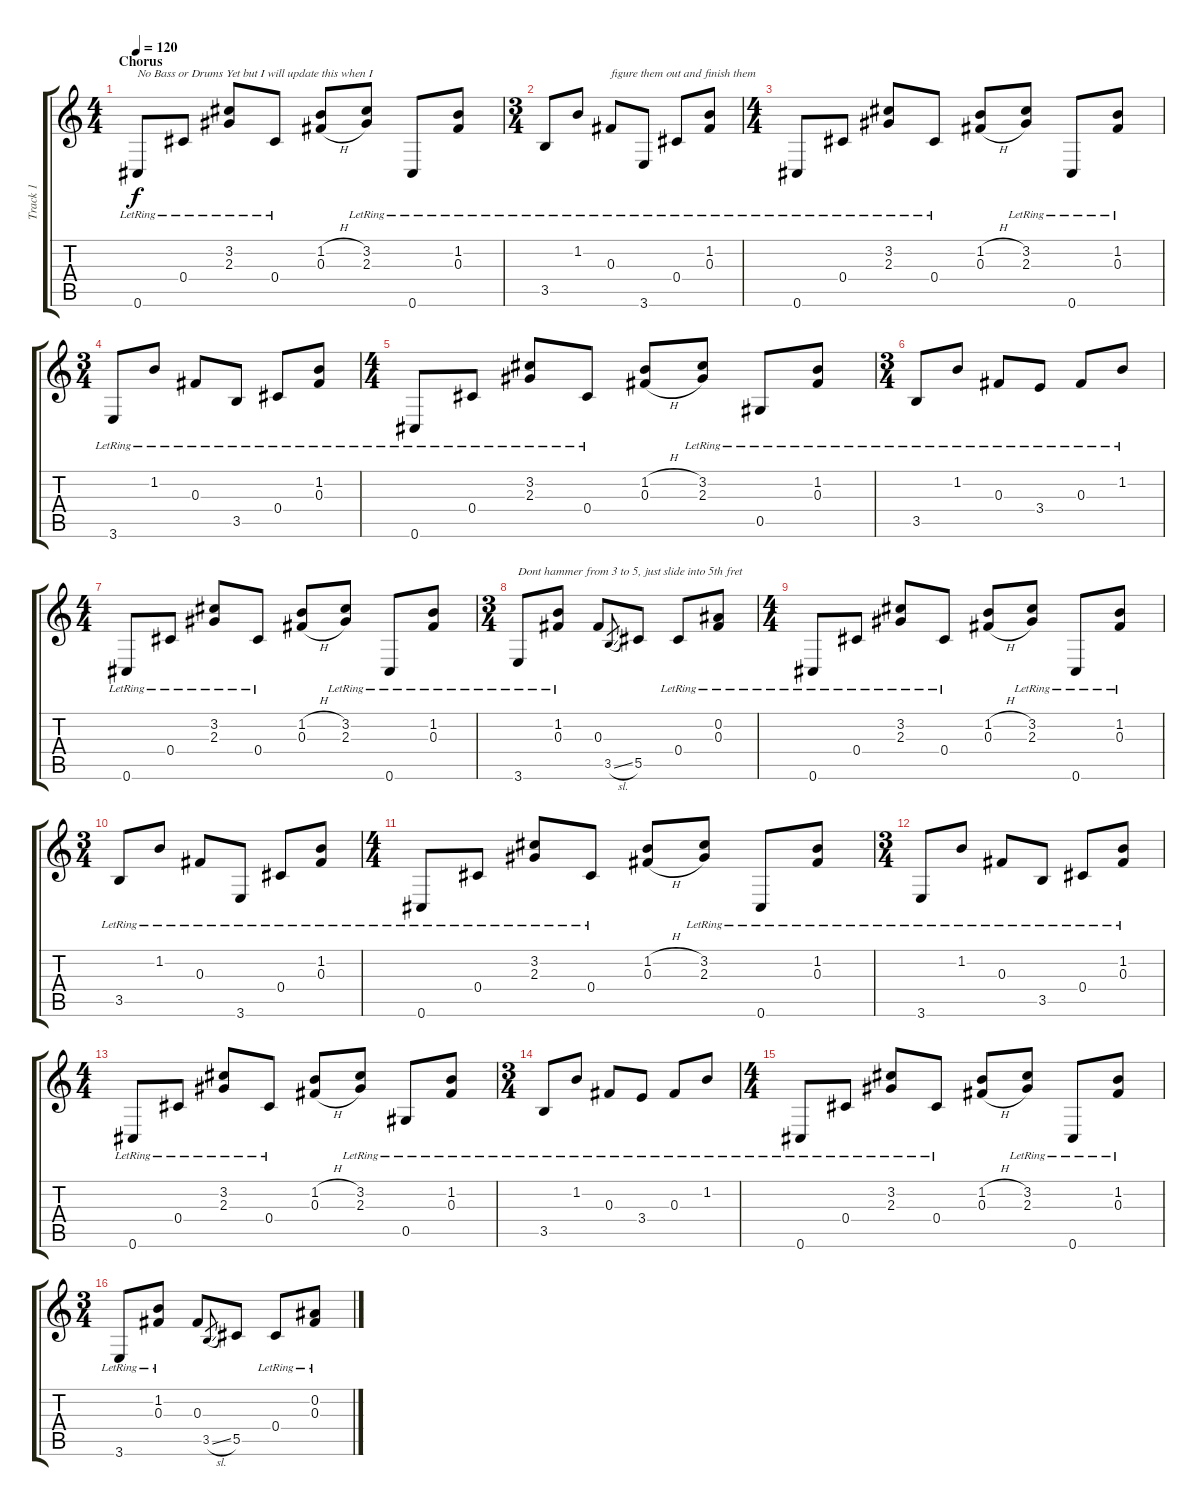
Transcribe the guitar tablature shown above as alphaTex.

\track ("Track 1" "Track 1") {instrument acousticguitarsteel}
\staff {score tabs}
\tuning (Eb4 Bb3 Gb3 Db3 Ab2 Db2) {hide}
\ts (4 4)
\section ("" "Chorus")
\tempo 120
\clef g2
\ks c
0.6{lr}.8{txt "No Bass or Drums Yet but I will update this when I" dy f instrument acousticguitarsteel} 0.4{lr}.8 (3.2{lr} 2.3{lr}).8 0.4{lr}.8 (1.2{h} 0.3{h}).8 (3.2{lr} 2.3{lr}).8 0.6{lr}.8 (1.2{lr} 0.3{lr}).8 |
\ts (3 4)
3.5{lr}.8 1.2{lr}.8 0.3{lr}.8{txt "figure them out and finish them"} 3.6{lr}.8 0.4{lr}.8 (1.2{lr} 0.3{lr}).8 |
\ts (4 4)
0.6{lr}.8 0.4{lr}.8 (3.2{lr} 2.3{lr}).8 0.4{lr}.8 (1.2{h} 0.3{h}).8 (3.2{lr} 2.3{lr}).8 0.6{lr}.8 (1.2{lr} 0.3{lr}).8 |
\ts (3 4)
3.6{lr}.8 1.2{lr}.8 0.3{lr}.8 3.5{lr}.8 0.4{lr}.8 (1.2{lr} 0.3{lr}).8 |
\ts (4 4)
0.6{lr}.8 0.4{lr}.8 (3.2{lr} 2.3{lr}).8 0.4{lr}.8 (1.2{h} 0.3{h}).8 (3.2{lr} 2.3{lr}).8 0.5{lr}.8 (1.2{lr} 0.3{lr}).8 |
\ts (3 4)
3.5{lr}.8 1.2{lr}.8 0.3{lr}.8 3.4{lr}.8 0.3{lr}.8 1.2{lr}.8 |
\ts (4 4)
0.6{lr}.8 0.4{lr}.8 (3.2{lr} 2.3{lr}).8 0.4{lr}.8 (1.2{h} 0.3{h}).8 (3.2{lr} 2.3{lr}).8 0.6{lr}.8 (1.2{lr} 0.3{lr}).8 |
\ts (3 4)
3.6{lr}.8{txt "Dont hammer from 3 to 5, just slide into 5th fret"} (1.2{lr} 0.3{lr}).8 0.3.8 3.5{sl}.8{gr} 5.5.8 0.4{lr}.8 (0.2{lr} 0.3{lr}).8 |
\ts (4 4)
0.6{lr}.8 0.4{lr}.8 (3.2{lr} 2.3{lr}).8 0.4{lr}.8 (1.2{h} 0.3{h}).8 (3.2{lr} 2.3{lr}).8 0.6{lr}.8 (1.2{lr} 0.3{lr}).8 |
\ts (3 4)
3.5{lr}.8 1.2{lr}.8 0.3{lr}.8 3.6{lr}.8 0.4{lr}.8 (1.2{lr} 0.3{lr}).8 |
\ts (4 4)
0.6{lr}.8 0.4{lr}.8 (3.2{lr} 2.3{lr}).8 0.4{lr}.8 (1.2{h} 0.3{h}).8 (3.2{lr} 2.3{lr}).8 0.6{lr}.8 (1.2{lr} 0.3{lr}).8 |
\ts (3 4)
3.6{lr}.8 1.2{lr}.8 0.3{lr}.8 3.5{lr}.8 0.4{lr}.8 (1.2{lr} 0.3{lr}).8 |
\ts (4 4)
0.6{lr}.8 0.4{lr}.8 (3.2{lr} 2.3{lr}).8 0.4{lr}.8 (1.2{h} 0.3{h}).8 (3.2{lr} 2.3{lr}).8 0.5{lr}.8 (1.2{lr} 0.3{lr}).8 |
\ts (3 4)
3.5{lr}.8 1.2{lr}.8 0.3{lr}.8 3.4{lr}.8 0.3{lr}.8 1.2{lr}.8 |
\ts (4 4)
0.6{lr}.8 0.4{lr}.8 (3.2{lr} 2.3{lr}).8 0.4{lr}.8 (1.2{h} 0.3{h}).8 (3.2{lr} 2.3{lr}).8 0.6{lr}.8 (1.2{lr} 0.3{lr}).8 |
\ts (3 4)
3.6{lr}.8 (1.2{lr} 0.3{lr}).8 0.3.8 3.5{sl}.8{gr} 5.5.8 0.4{lr}.8 (0.2{lr} 0.3{lr}).8
